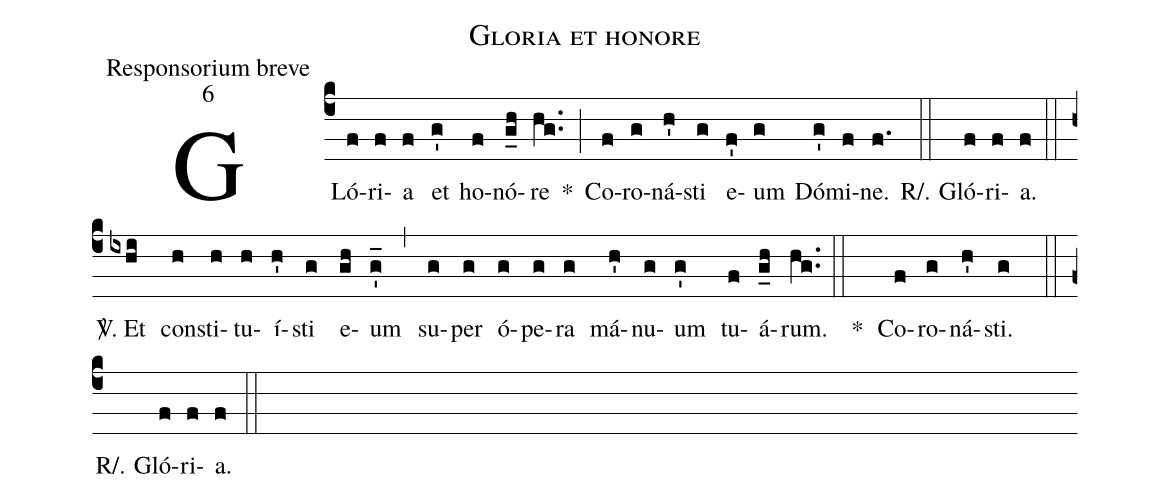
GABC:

name:Gloria et honore;
office-part:Responsorium breve;
mode:6;
%%
(c4) GLó(f)ri(f)a(f) et(g') ho(f)nó(g_h)re(hg..) *(;) Co(f)ro(g)ná(h')sti(g) e(f')um(g) Dó(g')mi(f)ne.(f.) (::)
R/. Gló(f)ri(f)a.(f) (::)
<sp>V/</sp>. Et(ixhi) con(h)sti(h)tu(h)í(h')sti(g) e(gh)um(g'_) (,) su(g)per(g) ó(g)pe(g)ra(g) má(h')nu(g)um(g') tu(f)á(g_h)rum.(hg..) (::)
*() Co(f)ro(g)ná(h')sti.(g) (::)
R/. Gló(f)ri(f)a.(f) (::)
